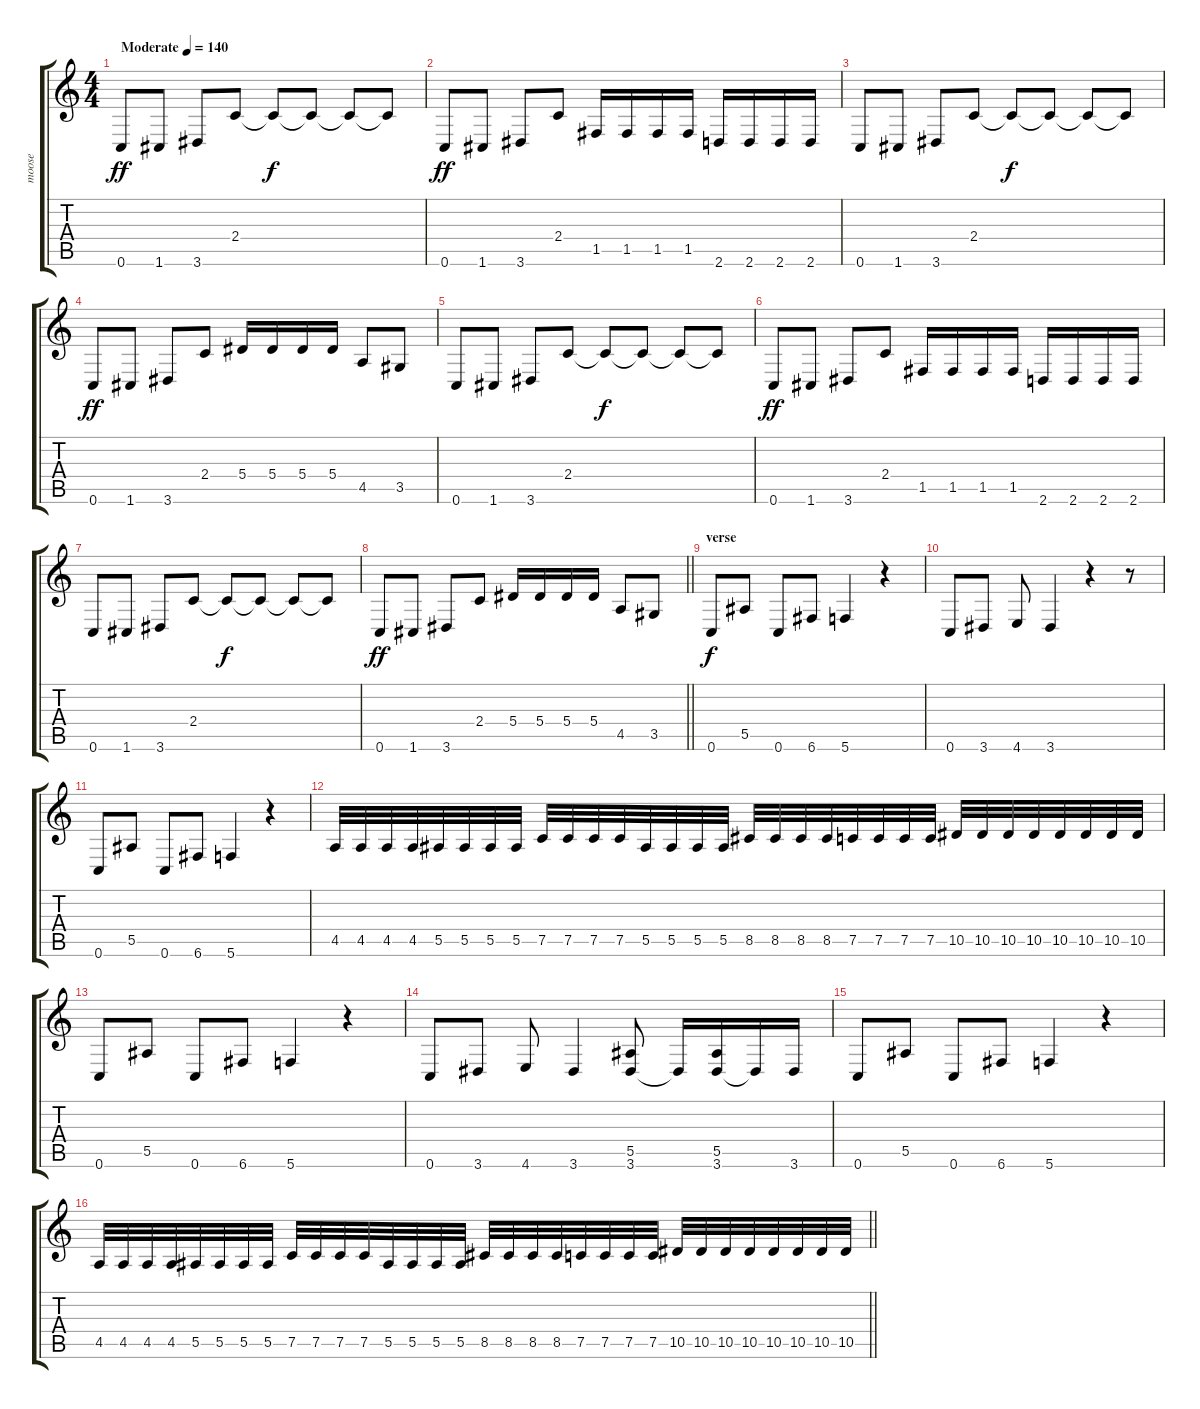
\track ("moose" "moose") {solo instrument slapbass1}
\staff {score tabs}
\tuning (C4 G3 Eb3 Bb2 F2 C2) {hide}
\ts (4 4)
\tempo (140 "Moderate")
\clef g2
\ks c
0.6.8{dy ff instrument slapbass1} 1.6.8 3.6.8 2.4.8 2.4{t}.8{dy f} 2.4{t}.8 2.4{t}.8 2.4{t}.8 |
0.6.8{dy ff} 1.6.8 3.6.8 2.4.8 1.5.16 1.5.16 1.5.16 1.5.16 2.6.16 2.6.16 2.6.16 2.6.16 |
0.6.8 1.6.8 3.6.8 2.4.8 2.4{t}.8{dy f} 2.4{t}.8 2.4{t}.8 2.4{t}.8 |
0.6.8{dy ff} 1.6.8 3.6.8 2.4.8 5.4.16 5.4.16 5.4.16 5.4.16 4.5.8 3.5.8 |
0.6.8 1.6.8 3.6.8 2.4.8 2.4{t}.8{dy f} 2.4{t}.8 2.4{t}.8 2.4{t}.8 |
0.6.8{dy ff} 1.6.8 3.6.8 2.4.8 1.5.16 1.5.16 1.5.16 1.5.16 2.6.16 2.6.16 2.6.16 2.6.16 |
0.6.8 1.6.8 3.6.8 2.4.8 2.4{t}.8{dy f} 2.4{t}.8 2.4{t}.8 2.4{t}.8 |
\barLineRight lightlight
0.6.8{dy ff} 1.6.8 3.6.8 2.4.8 5.4.16 5.4.16 5.4.16 5.4.16 4.5.8 3.5.8 |
\section ("" "verse")
0.6.8{dy f} 5.5.8 0.6.8 6.6.8 5.6.4 r.4 |
0.6.8 3.6.8 4.6.8 3.6.4 r.4 r.8 |
0.6.8 5.5.8 0.6.8 6.6.8 5.6.4 r.4 |
4.5.32 4.5.32 4.5.32 4.5.32 5.5.32 5.5.32 5.5.32 5.5.32 7.5.32 7.5.32 7.5.32 7.5.32 5.5.32 5.5.32 5.5.32 5.5.32 8.5.32 8.5.32 8.5.32 8.5.32 7.5.32 7.5.32 7.5.32 7.5.32 10.5.32 10.5.32 10.5.32 10.5.32 10.5.32 10.5.32 10.5.32 10.5.32 |
0.6.8 5.5.8 0.6.8 6.6.8 5.6.4 r.4 |
0.6.8 3.6.8 4.6.8 3.6.4 (5.5 3.6).8 3.6{t}.16 (5.5 3.6).16 3.6{t}.16 3.6.16 |
0.6.8 5.5.8 0.6.8 6.6.8 5.6.4 r.4 |
\barLineRight lightlight
4.5.32 4.5.32 4.5.32 4.5.32 5.5.32 5.5.32 5.5.32 5.5.32 7.5.32 7.5.32 7.5.32 7.5.32 5.5.32 5.5.32 5.5.32 5.5.32 8.5.32 8.5.32 8.5.32 8.5.32 7.5.32 7.5.32 7.5.32 7.5.32 10.5.32 10.5.32 10.5.32 10.5.32 10.5.32 10.5.32 10.5.32 10.5.32
